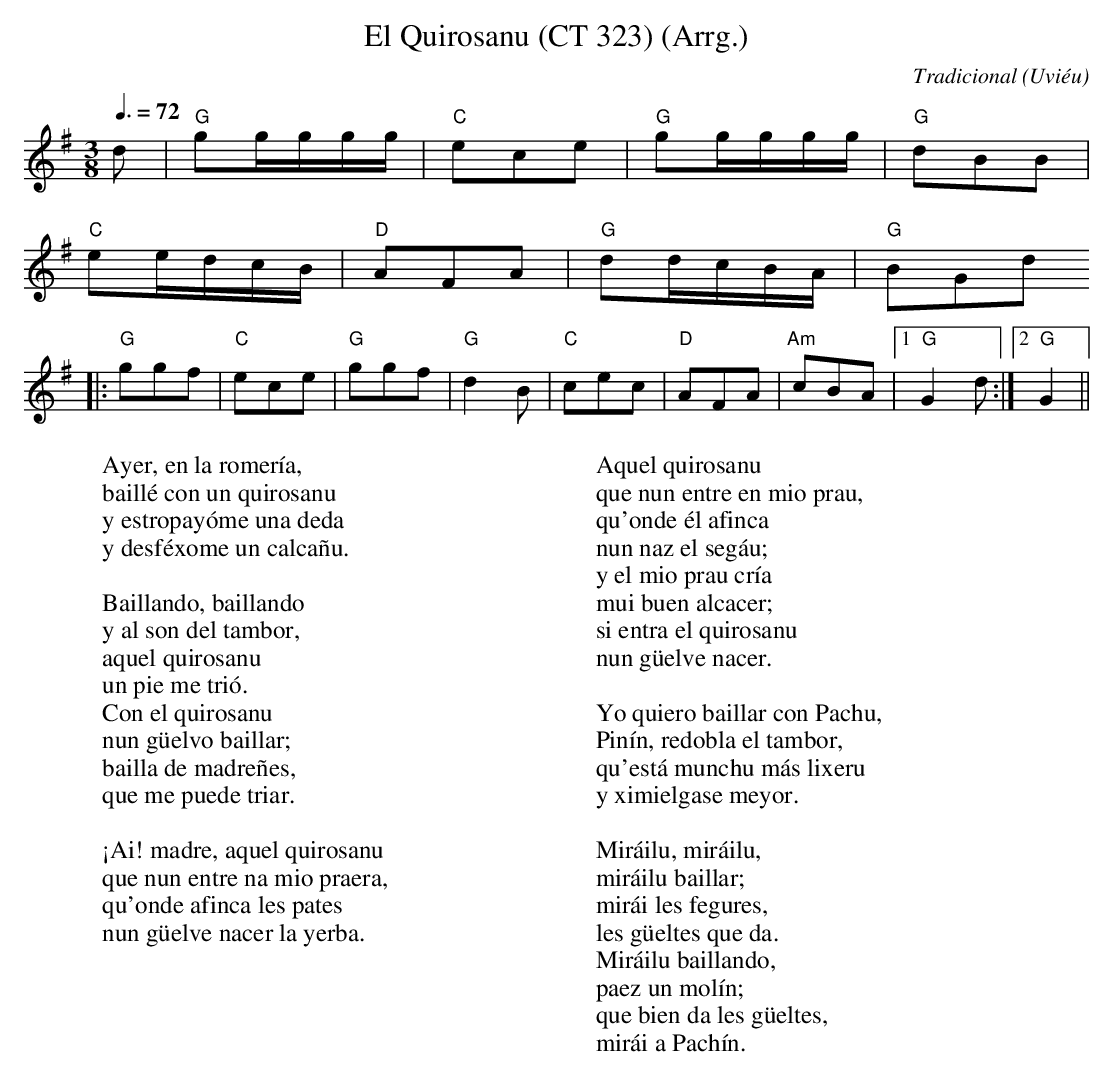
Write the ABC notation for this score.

X:1
T:El Quirosanu (CT 323) (Arrg.)
C:Tradicional
O:Uviéu
M:3/8
L:1/8
Q:3/8=72
K:G
d|"G"gg/g/g/g/|"C"ece|"G"gg/g/g/g/|"G"dBB|
"C"ee/d/c/B/|"D"AFA|"G"dd/c/B/A/|"G"BGd
|:"G"ggf|"C"ece|"G"ggf|"G"d2B|"C"cec|"D"AFA|"Am"cBA|[1 "G"G2d:|[2 "G"G2||
W:Ayer, en la romería,
W:baillé con un quirosanu
W:y estropayóme una deda
W:y desféxome un calcañu.
W:
W:Baillando, baillando
W:y al son del tambor,
W:aquel quirosanu
W:un pie me trió.
W:Con el quirosanu
W:nun güelvo baillar;
W:bailla de madreñes,
W:que me puede triar.
W:
W:¡Ai! madre, aquel quirosanu
W:que nun entre na mio praera,
W:qu'onde afinca les pates
W:nun güelve nacer la yerba.
W:
W:Aquel quirosanu
W:que nun entre en mio prau,
W:qu'onde él afinca
W:nun naz el segáu;
W:y el mio prau cría
W:mui buen alcacer;
W:si entra el quirosanu
W:nun güelve nacer.
W:
W:Yo quiero baillar con Pachu,
W:Pinín, redobla el tambor,
W:qu'está munchu más lixeru
W:y ximielgase meyor.
W:
W:Miráilu, miráilu,
W:miráilu baillar;
W:mirái les fegures,
W:les güeltes que da.
W:Miráilu baillando,
W:paez un molín;
W:que bien da les güeltes,
W:mirái a Pachín.
W:
